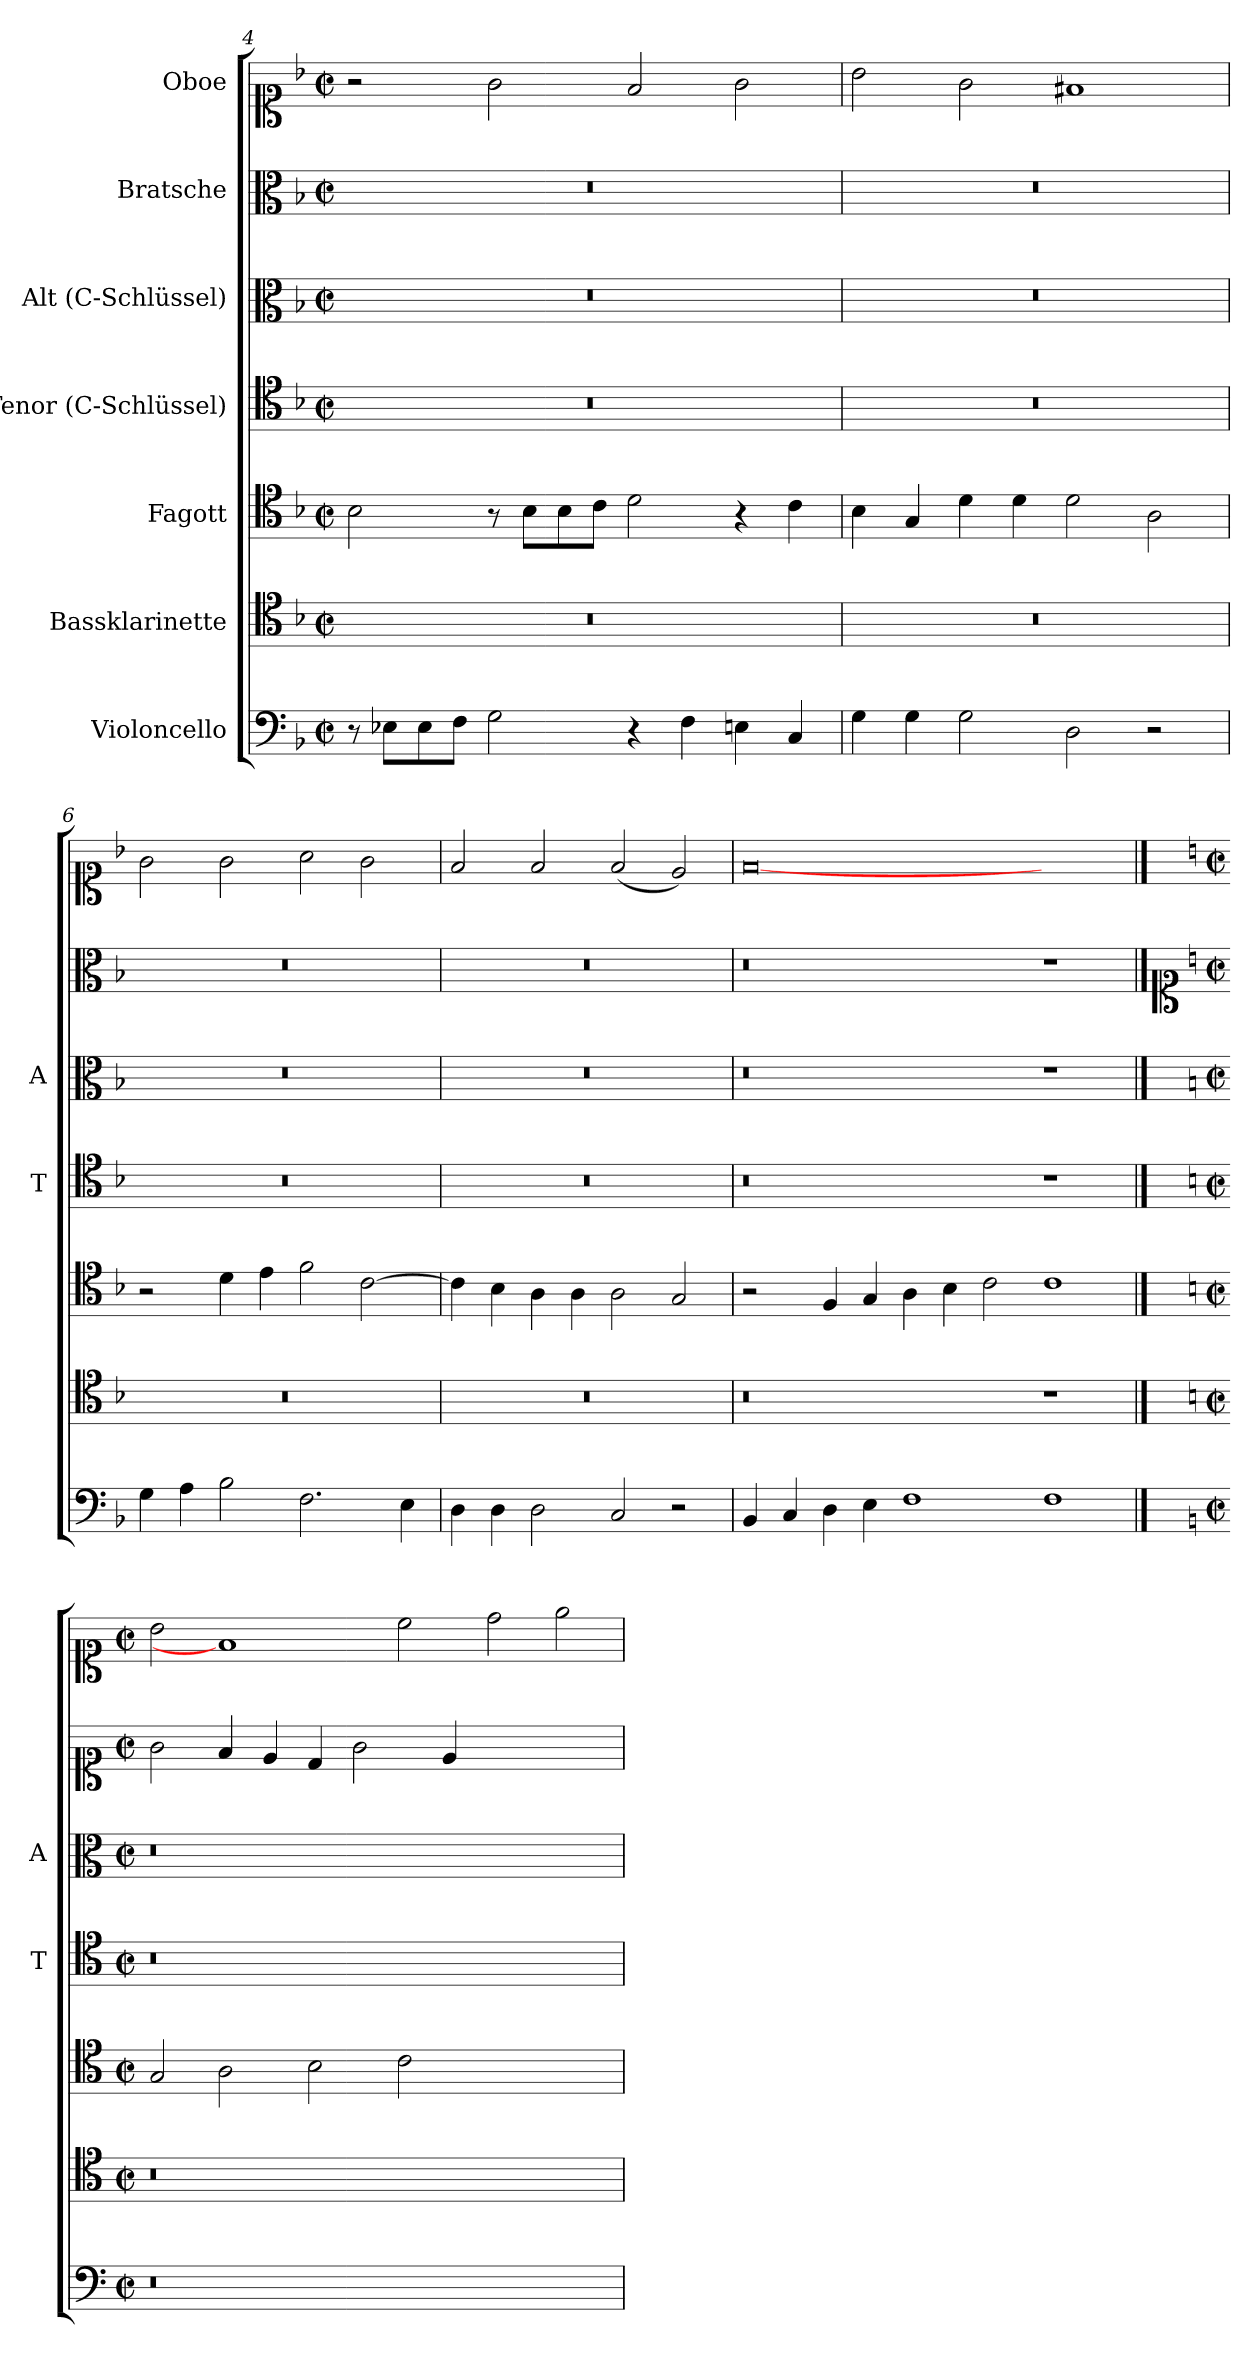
**kern	**kern	**kern	**kern	**kern	**kern	**kern
*part7	*part6	*part5	*part4	*part3	*part2	*part1
*staff7	*staff6	*staff5	*staff4	*staff3	*staff2	*staff1
*I"Violoncello	*I"Bassklarinette	*I"Fagott	*I"Tenor (C-Schlüssel)	*I"Alt (C-Schlüssel)	*I"Bratsche	*I"Oboe
*	*	*	*I'T	*I'A	*	*
*clefF4	*clefC4	*clefC4	*clefC4	*clefC3	*clefC3	*clefC1
*k[b-]	*k[b-]	*k[b-]	*k[b-]	*k[b-]	*k[b-]	*k[b-]
*M4/2	*M4/2	*M4/2	*M4/2	*M4/2	*M4/2	*M4/2
*met(c|)	*met(c|)	*met(c|)	*met(c|)	*met(c|)	*met(c|)	*met(c|)
=4	=4	=4	=4	=4	=4	=4
8r	0r	2B-\	0r	0r	0r	2r
8E-X\L	.	.	.	.	.	.
8E-\	.	.	.	.	.	.
8F\J	.	.	.	.	.	.
2G\	.	8r	.	.	.	2g\
.	.	8B-\L	.	.	.	.
.	.	8B-\	.	.	.	.
.	.	8c\J	.	.	.	.
4r	.	2d\	.	.	.	2f/
4F\	.	.	.	.	.	.
4En\	.	4r	.	.	.	2g\
4C/	.	4c\	.	.	.	.
!!LO:LB:g=z
=5	=5	=5	=5	=5	=5	=5
4G\	0r	4B-\	0r	0r	0r	2b-\
4G\	.	4G/	.	.	.	.
2G\	.	4d\	.	.	.	2g\
.	.	4d\	.	.	.	.
2D\	.	2d\	.	.	.	1f#X
2r	.	2A\	.	.	.	.
=6	=6	=6	=6	=6	=6	=6
4G\	0r	2r	0r	0r	0r	2g\
4A\	.	.	.	.	.	.
2B-\	.	4d\	.	.	.	2g\
.	.	4e\	.	.	.	.
2.F\	.	2f\	.	.	.	2a\
.	.	[2c\	.	.	.	2g\
4E\	.	.	.	.	.	.
=7	=7	=7	=7	=7	=7	=7
4D\	0r	4c\]	0r	0r	0r	2f/
4D\	.	4B-\	.	.	.	.
2D\	.	4A\	.	.	.	2f/
.	.	4A\	.	.	.	.
2C/	.	2A\	.	.	.	(<2f/
2r	.	2G/	.	.	.	2e/)
=8	=8	=8	=8	=8	=8	=8
4BB-/	0r	2r	0r	0r	0r	[0f
4C/	.	.	.	.	.	.
4D\	.	4F/	.	.	.	.
4E\	.	4G/	.	.	.	.
1F	.	4A\	.	.	.	.
.	.	4B-\	.	.	.	.
.	.	2c\	.	.	.	.
1F	1r	1c	1r	1r	1r	1ryy
!!LO:PB:g=z
==1	==1	==1	==1	==1	==1	==1
*	*	*	*	*	*clefC1	*
*k[]	*k[]	*k[]	*k[]	*k[]	*k[]	*k[]
*M4/2	*M4/2	*M4/2	*M4/2	*M4/2	*M4/2	*M4/2
*met(c|)	*met(c|)	*met(c|)	*met(c|)	*met(c|)	*met(c|)	*met(c|)
0r	0r	2G/	0r	0r	2g\	2b\
.	.	2A\	.	.	4f/	1f]
.	.	.	.	.	4e/	.
.	.	2B\	.	.	4d/	.
.	.	.	.	.	2g\	.
.	.	2c\	.	.	.	2cc\
.	.	.	.	.	4e/	.
1ryy	1ryy	1ryy	1ryy	1ryy	1ryy	2dd\
.	.	.	.	.	.	2ee\
=	=	=	=	=	=	=
*-	*-	*-	*-	*-	*-	*-
